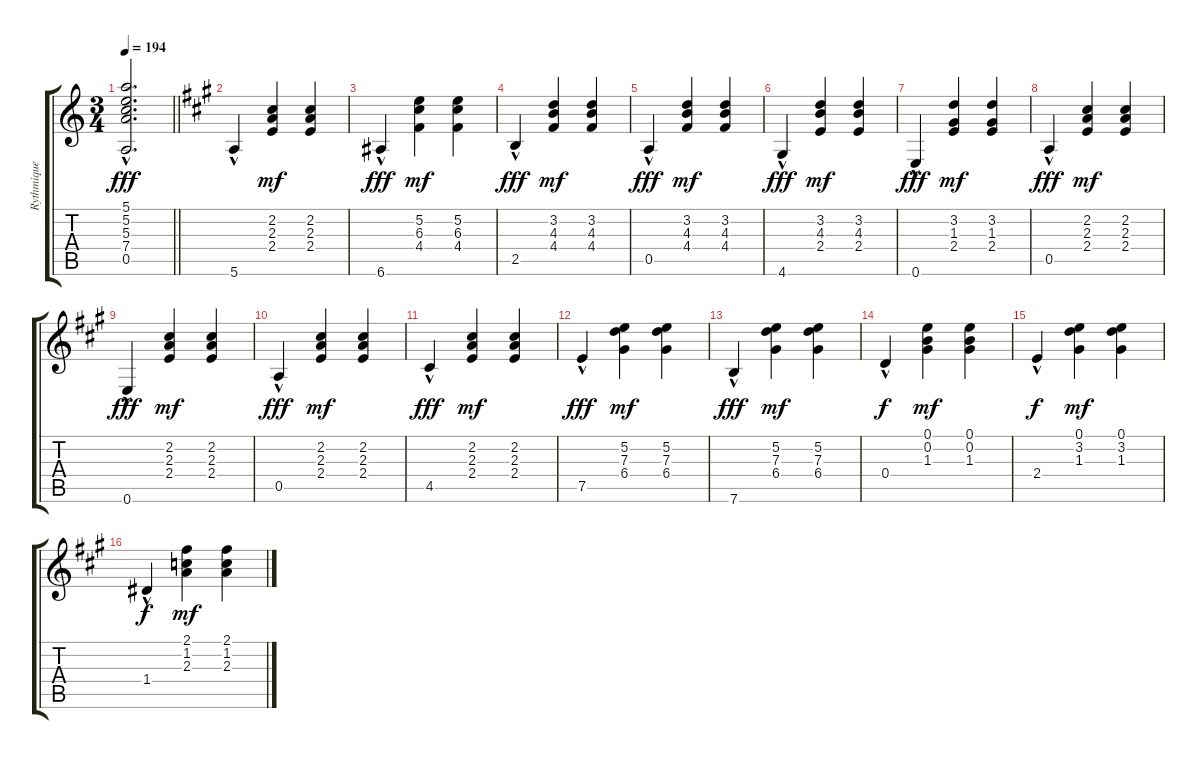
\track ("Rythmique" "Rythmique") {instrument acousticguitarsteel}
\staff {score tabs}
\tuning (E4 B3 G3 D3 A2 E2) {hide}
\ts (3 4)
\tempo 194
\clef g2
\barLineRight lightlight
\ks aminor
(5.1{hac} 5.2{hac} 5.3{hac} 7.4{hac} 0.5{hac}).2{d dy fff} |
\ks a
5.6{hac}.4 (2.2 2.3 2.4).4{dy mf} (2.2 2.3 2.4).4 |
6.6{hac}.4{dy fff} (5.2 6.3 4.4).4{dy mf} (5.2 6.3 4.4).4 |
2.5{hac}.4{dy fff} (3.2 4.3 4.4).4{dy mf} (3.2 4.3 4.4).4 |
0.5{hac}.4{dy fff} (3.2 4.3 4.4).4{dy mf} (3.2 4.3 4.4).4 |
4.6{hac}.4{dy fff} (3.2 4.3 2.4).4{dy mf} (3.2 4.3 2.4).4 |
0.6{hac}.4{dy fff} (3.2 1.3 2.4).4{dy mf} (3.2 1.3 2.4).4 |
0.5{hac}.4{dy fff} (2.2 2.3 2.4).4{dy mf} (2.2 2.3 2.4).4 |
0.6{hac}.4{dy fff} (2.2 2.3 2.4).4{dy mf} (2.2 2.3 2.4).4 |
0.5{hac}.4{dy fff} (2.2 2.3 2.4).4{dy mf} (2.2 2.3 2.4).4 |
4.5{hac}.4{dy fff} (2.2 2.3 2.4).4{dy mf} (2.2 2.3 2.4).4 |
7.5{hac}.4{dy fff} (5.2 7.3 6.4).4{dy mf} (5.2 7.3 6.4).4 |
7.6{hac}.4{dy fff} (5.2 7.3 6.4).4{dy mf} (5.2 7.3 6.4).4 |
0.4{hac}.4{dy f} (0.1 0.2 1.3).4{dy mf} (0.1 0.2 1.3).4 |
2.4{hac}.4{dy f} (0.1 3.2 1.3).4{dy mf} (0.1 3.2 1.3).4 |
1.4{hac}.4{dy f} (2.1 1.2 2.3).4{dy mf} (2.1 1.2 2.3).4
